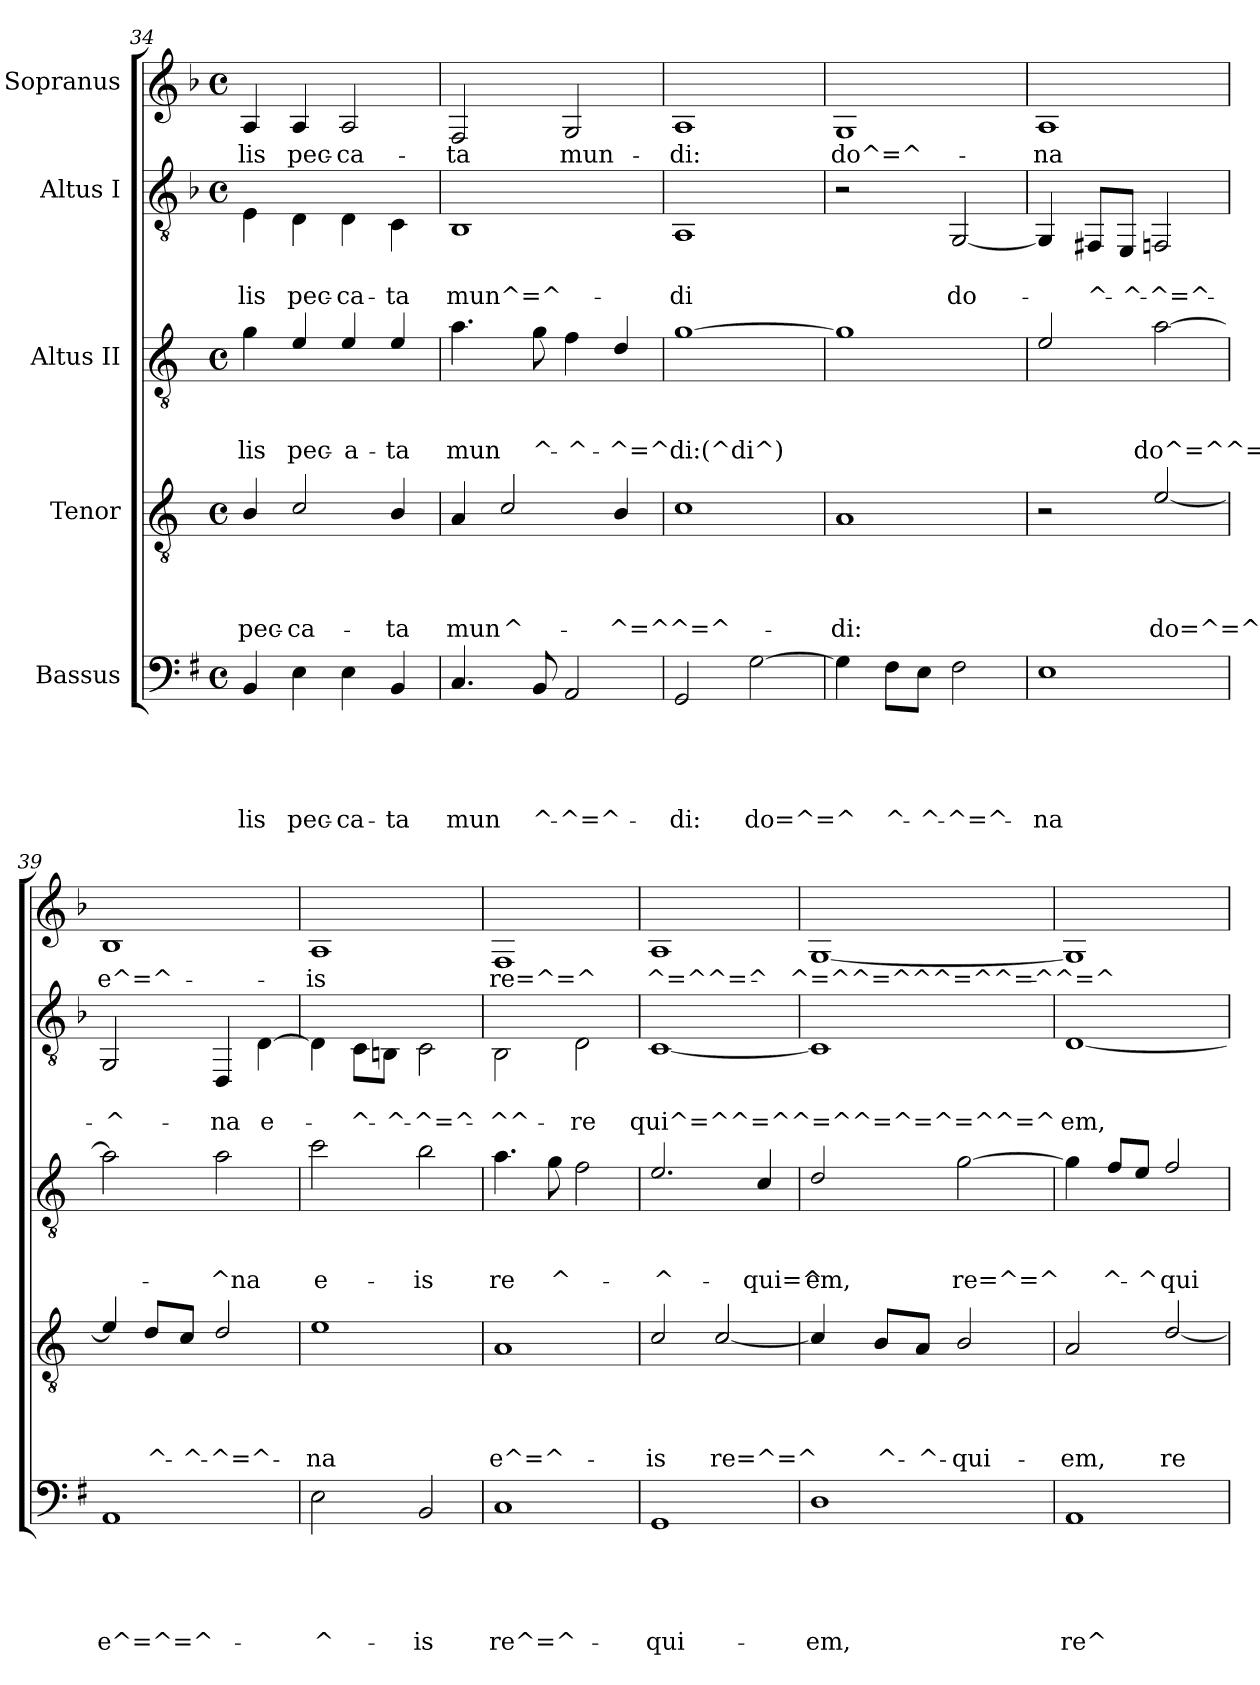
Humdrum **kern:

**kern	**text	**text	**text	**text	**text	**kern	**text	**text	**text	**text	**kern	**text	**text	**text	**kern	**text	**text	**kern	**text
*part5	*part5	*part5	*part5	*part5	*part5	*part4	*part4	*part4	*part4	*part4	*part3	*part3	*part3	*part3	*part2	*part2	*part2	*part1	*part1
*staff5	*staff5	*staff5	*staff5	*staff5	*staff5	*staff4	*staff4	*staff4	*staff4	*staff4	*staff3	*staff3	*staff3	*staff3	*staff2	*staff2	*staff2	*staff1	*staff1
*I"Bassus	*	*	*	*	*	*I"Tenor	*	*	*	*	*I"Altus II	*	*	*	*I"Altus I	*	*	*I"Sopranus	*
*clefF4	*	*	*	*	*	*clefGv2	*	*	*	*	*clefGv2	*	*	*	*clefGv2	*	*	*clefG2	*
*ITrd1c2	*	*	*	*	*	*ITrd4c7	*	*	*	*	*ITrd4c7	*	*	*	*ITrd-7c-12	*	*	*ITrd-7c-12	*
*k[b-]	*	*	*	*	*	*k[b-]	*	*	*	*	*k[b-]	*	*	*	*k[b-]	*	*	*k[b-]	*
*F:	*	*	*	*	*	*F:	*	*	*	*	*F:	*	*	*	*F:	*	*	*F:	*
*M4/4	*	*	*	*	*	*M4/4	*	*	*	*	*M4/4	*	*	*	*M4/4	*	*	*M4/4	*
*met(c)	*	*	*	*	*	*met(c)	*	*	*	*	*met(c)	*	*	*	*met(c)	*	*	*met(c)	*
=34	=34	=34	=34	=34	=34	=34	=34	=34	=34	=34	=34	=34	=34	=34	=34	=34	=34	=34	=34
!	!	!	!	!	!LO:LY:b	!	!	!	!	!LO:LY:b	!	!	!	!LO:LY:b	!	!	!LO:LY:b	!	!LO:LY:b
4AA/	.	.	.	.	-lis	4E/	.	.	.	pec-	4c\	.	.	-lis	4e\	.	-lis	4a/	-lis
!	!	!	!	!	!LO:LY:b	!	!	!	!	!LO:LY:b	!	!	!	!LO:LY:b	!	!	!LO:LY:b	!	!LO:LY:b
4D\	.	.	.	.	pec-	2F/	.	.	.	-ca-	4A/	.	.	pec-	4d\	.	pec-	4a/	pec-
!	!	!	!	!	!LO:LY:b	!	!	!	!	!	!	!	!	!LO:LY:b	!	!	!LO:LY:b	!	!LO:LY:b
4D\	.	.	.	.	-ca-	.	.	.	.	.	4A/	.	.	-a-	4d\	.	-ca-	2a/	-ca-
!	!	!	!	!	!LO:LY:b	!	!	!	!	!LO:LY:b	!	!	!	!LO:LY:b	!	!	!LO:LY:b	!	!
4AA/	.	.	.	.	-ta	4E/	.	.	.	-ta	4A/	.	.	-ta	4c\	.	-ta	.	.
=35	=35	=35	=35	=35	=35	=35	=35	=35	=35	=35	=35	=35	=35	=35	=35	=35	=35	=35	=35
!	!	!	!	!	!LO:LY:b	!	!	!	!	!LO:LY:b	!	!	!	!LO:LY:b	!	!	!LO:LY:b	!	!LO:LY:b
4.BB-/	.	.	.	.	mun	4D/	.	.	.	mun	4.d\	.	.	mun	1B-	.	mun^=^-	2f/	-ta
!	!	!	!	!	!	!	!	!	!	!LO:LY:b	!	!	!	!	!	!	!	!	!
.	.	.	.	.	.	2F/	.	.	.	^-	.	.	.	.	.	.	.	.	.
!	!	!	!	!	!LO:LY:b	!	!	!	!	!	!	!	!	!LO:LY:b	!	!	!	!	!
8AA/	.	.	.	.	^-	.	.	.	.	.	8c\	.	.	^-	.	.	.	.	.
!	!	!	!	!	!LO:LY:b	!	!	!	!	!	!	!	!	!LO:LY:b	!	!	!	!	!LO:LY:b
2GG/	.	.	.	.	-^=^-	.	.	.	.	.	4B-\	.	.	-^-	.	.	.	2g/	mun-
!	!	!	!	!	!	!	!	!	!	!LO:LY:b	!	!	!	!LO:LY:b	!	!	!	!	!
.	.	.	.	.	.	4E/	.	.	.	-^=^	4G/	.	.	-^=^	.	.	.	.	.
=36	=36	=36	=36	=36	=36	=36	=36	=36	=36	=36	=36	=36	=36	=36	=36	=36	=36	=36	=36
!	!	!	!	!	!LO:LY:b	!	!	!	!	!LO:LY:b	!	!	!	!LO:LY:b	!	!	!LO:LY:b	!	!LO:LY:b
2FF/	.	.	.	.	-di:	1F	.	.	.	^=^-	[>1c	.	.	di:(^di^)	1A	.	-di	1a	-di:
!	!	!	!	!	!LO:LY:b	!	!	!	!	!	!	!	!	!	!	!	!	!	!
[>2F\	.	.	.	.	do=^=^	.	.	.	.	.	.	.	.	.	.	.	.	.	.
!!LO:LB:g=z
=37	=37	=37	=37	=37	=37	=37	=37	=37	=37	=37	=37	=37	=37	=37	=37	=37	=37	=37	=37
!	!	!	!	!	!	!	!	!	!	!LO:LY:b	!	!	!	!	!	!	!	!	!LO:LY:b
4F\]	.	.	.	.	.	1D	.	.	.	-di:	1c]	.	.	.	2r	.	.	1g	do^=^-
!	!	!	!	!	!LO:LY:b	!	!	!	!	!	!	!	!	!	!	!	!	!	!
8E\L	.	.	.	.	^-	.	.	.	.	.	.	.	.	.	.	.	.	.	.
!	!	!	!	!	!LO:LY:b	!	!	!	!	!	!	!	!	!	!	!	!	!	!
8D\J	.	.	.	.	-^-	.	.	.	.	.	.	.	.	.	.	.	.	.	.
!	!	!	!	!	!LO:LY:b	!	!	!	!	!	!	!	!	!	!	!	!LO:LY:b	!	!
2E\	.	.	.	.	-^=^-	.	.	.	.	.	.	.	.	.	[<2G/	.	do-	.	.
=38	=38	=38	=38	=38	=38	=38	=38	=38	=38	=38	=38	=38	=38	=38	=38	=38	=38	=38	=38
!	!	!	!	!	!LO:LY:b	!	!	!	!	!	!	!	!	!	!	!	!	!	!LO:LY:b
1D	.	.	.	.	-na	2r	.	.	.	.	2A/	.	.	.	4G/]	.	.	1a	-na
!	!	!	!	!	!	!	!	!	!	!	!	!	!	!	!	!	!LO:LY:b	!	!
.	.	.	.	.	.	.	.	.	.	.	.	.	.	.	8F#X/L	.	-^-	.	.
!	!	!	!	!	!	!	!	!	!	!	!	!	!	!	!	!	!LO:LY:b	!	!
.	.	.	.	.	.	.	.	.	.	.	.	.	.	.	8E/J	.	-^-	.	.
!	!	!	!	!	!	!	!	!	!	!LO:LY:b	!	!	!	!LO:LY:b	!	!	!LO:LY:b	!	!
.	.	.	.	.	.	[<2A/	.	.	.	do=^=^	[>2d\	.	.	do^=^^=^-	2Fn/	.	-^=^-	.	.
=39	=39	=39	=39	=39	=39	=39	=39	=39	=39	=39	=39	=39	=39	=39	=39	=39	=39	=39	=39
!	!	!	!	!	!LO:LY:b	!	!	!	!	!	!	!	!	!	!	!	!LO:LY:b	!	!LO:LY:b
1GG	.	.	.	.	e^=^=^-	4A/]	.	.	.	.	2d\]	.	.	.	2G/	.	-^-	1b-	e^=^-
!	!	!	!	!	!	!	!	!	!	!LO:LY:b	!	!	!	!	!	!	!	!	!
.	.	.	.	.	.	8G/L	.	.	.	^-	.	.	.	.	.	.	.	.	.
!	!	!	!	!	!	!	!	!	!	!LO:LY:b	!	!	!	!	!	!	!	!	!
.	.	.	.	.	.	8F/J	.	.	.	-^-	.	.	.	.	.	.	.	.	.
!	!	!	!	!	!	!	!	!	!	!LO:LY:b	!	!	!	!LO:LY:b	!	!	!LO:LY:b	!	!
.	.	.	.	.	.	2G/	.	.	.	-^=^-	2d\	.	.	-^na	4D/	.	-na	.	.
!	!	!	!	!	!	!	!	!	!	!	!	!	!	!	!	!	!LO:LY:b	!	!
.	.	.	.	.	.	.	.	.	.	.	.	.	.	.	[>4d\	.	e-	.	.
=40	=40	=40	=40	=40	=40	=40	=40	=40	=40	=40	=40	=40	=40	=40	=40	=40	=40	=40	=40
!	!	!	!	!	!LO:LY:b	!	!	!	!	!LO:LY:b	!	!	!	!LO:LY:b	!	!	!	!	!LO:LY:b
2D\	.	.	.	.	-^-	1A	.	.	.	-na	2f\	.	.	e-	4d\]	.	.	1a	-is
!	!	!	!	!	!	!	!	!	!	!	!	!	!	!	!	!	!LO:LY:b	!	!
.	.	.	.	.	.	.	.	.	.	.	.	.	.	.	8c\L	.	-^-	.	.
!	!	!	!	!	!	!	!	!	!	!	!	!	!	!	!	!	!LO:LY:b	!	!
.	.	.	.	.	.	.	.	.	.	.	.	.	.	.	8Bn\J	.	-^-	.	.
!	!	!	!	!	!LO:LY:b	!	!	!	!	!	!	!	!	!LO:LY:b	!	!	!LO:LY:b	!	!
2AA/	.	.	.	.	-is	.	.	.	.	.	2e\	.	.	-is	2c\	.	-^=^-	.	.
!!LO:LB:g=z
=41	=41	=41	=41	=41	=41	=41	=41	=41	=41	=41	=41	=41	=41	=41	=41	=41	=41	=41	=41
!	!	!	!	!	!LO:LY:b	!	!	!	!	!LO:LY:b	!	!	!	!LO:LY:b	!	!	!LO:LY:b	!	!LO:LY:b
1BB-	.	.	.	.	re^=^-	1D	.	.	.	e^=^-	4.d\	.	.	re	2B-\	.	-^^-	1f	re=^=^
!	!	!	!	!	!	!	!	!	!	!	!	!	!	!LO:LY:b	!	!	!	!	!
.	.	.	.	.	.	.	.	.	.	.	8c\	.	.	^-	.	.	.	.	.
!	!	!	!	!	!	!	!	!	!	!	!	!	!	!	!	!	!LO:LY:b	!	!
.	.	.	.	.	.	.	.	.	.	.	2B-\	.	.	.	2d\	.	-re	.	.
=42	=42	=42	=42	=42	=42	=42	=42	=42	=42	=42	=42	=42	=42	=42	=42	=42	=42	=42	=42
!	!	!	!	!	!LO:LY:b	!	!	!	!	!LO:LY:b	!	!	!	!LO:LY:b	!	!	!LO:LY:b	!	!LO:LY:b
1FF	.	.	.	.	-qui-	2F/	.	.	.	-is	2.A/	.	.	-^-	[>1c	.	qui^=^^=^^=^^=^=^=^^=^	1a	^=^^=^-
!	!	!	!	!	!	!	!	!	!	!LO:LY:b	!	!	!	!	!	!	!	!	!
.	.	.	.	.	.	[<2F/	.	.	.	re=^=^	.	.	.	.	.	.	.	.	.
!	!	!	!	!	!	!	!	!	!	!	!	!	!	!LO:LY:b	!	!	!	!	!
.	.	.	.	.	.	.	.	.	.	.	4F/	.	.	-qui=^	.	.	.	.	.
=43	=43	=43	=43	=43	=43	=43	=43	=43	=43	=43	=43	=43	=43	=43	=43	=43	=43	=43	=43
!	!	!	!	!	!LO:LY:b	!	!	!	!	!	!	!	!	!LO:LY:b	!	!	!	!	!LO:LY:b
1C	.	.	.	.	-em,	4F/]	.	.	.	.	2G/	.	.	em,	1c]	.	.	[<1g	-^=^^=^^^=^^=^^=^-
!	!	!	!	!	!	!	!	!	!	!LO:LY:b	!	!	!	!	!	!	!	!	!
.	.	.	.	.	.	8E/L	.	.	.	^-	.	.	.	.	.	.	.	.	.
!	!	!	!	!	!	!	!	!	!	!LO:LY:b	!	!	!	!	!	!	!	!	!
.	.	.	.	.	.	8D/J	.	.	.	-^-	.	.	.	.	.	.	.	.	.
!	!	!	!	!	!	!	!	!	!	!LO:LY:b	!	!	!	!LO:LY:b	!	!	!	!	!
.	.	.	.	.	.	2E/	.	.	.	-qui-	[>2c\	.	.	re=^=^	.	.	.	.	.
=44	=44	=44	=44	=44	=44	=44	=44	=44	=44	=44	=44	=44	=44	=44	=44	=44	=44	=44	=44
!	!	!	!	!	!LO:LY:b	!	!	!	!	!LO:LY:b	!	!	!	!	!	!	!LO:LY:b	!	!
1GG	.	.	.	.	re^-	2D/	.	.	.	-em,	4c\]	.	.	.	[>1d	.	em,	1g]	.
!	!	!	!	!	!	!	!	!	!	!	!	!	!	!LO:LY:b	!	!	!	!	!
.	.	.	.	.	.	.	.	.	.	.	8B-/L	.	.	^-	.	.	.	.	.
!	!	!	!	!	!	!	!	!	!	!	!	!	!	!LO:LY:b	!	!	!	!	!
.	.	.	.	.	.	.	.	.	.	.	8A/J	.	.	-^	.	.	.	.	.
!	!	!	!	!	!	!	!	!	!	!LO:LY:b	!	!	!	!LO:LY:b	!	!	!	!	!
.	.	.	.	.	.	[<2G/	.	.	.	re-	2B-/	.	.	qui-	.	.	.	.	.
=	=	=	=	=	=	=	=	=	=	=	=	=	=	=	=	=	=	=	=
*-	*-	*-	*-	*-	*-	*-	*-	*-	*-	*-	*-	*-	*-	*-	*-	*-	*-	*-	*-
